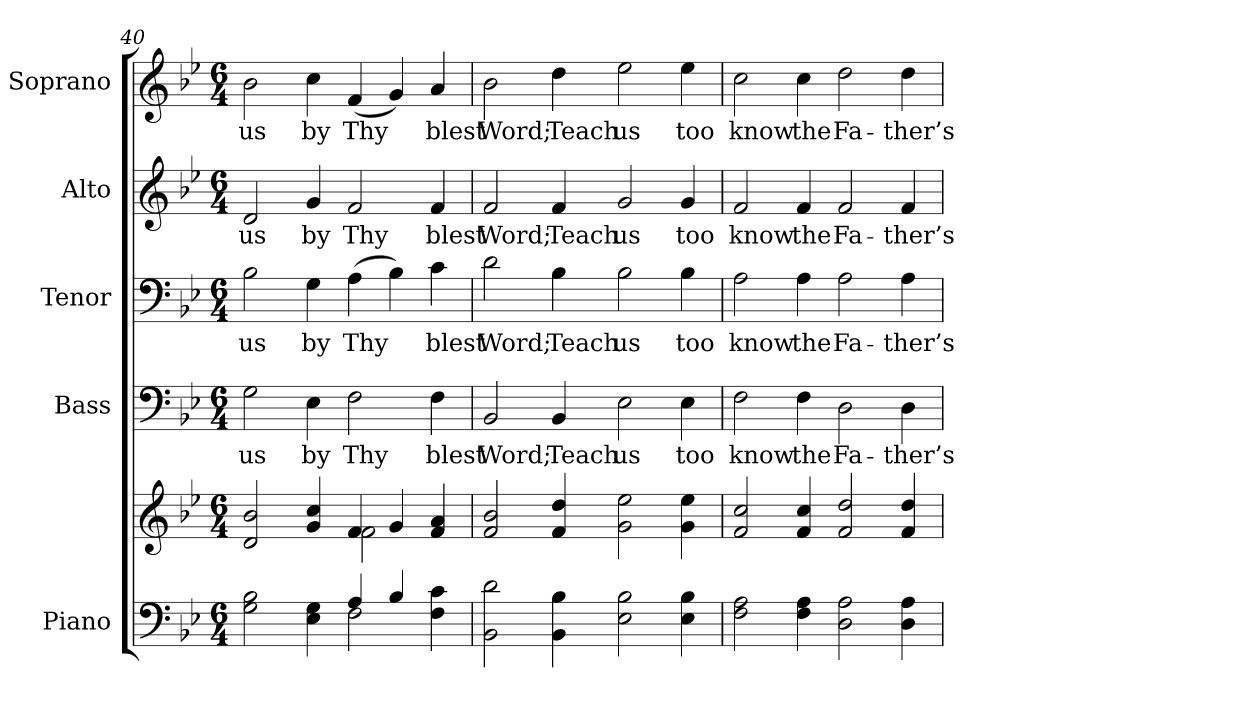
**kern	**kern	**kern	**text	**kern	**text	**kern	**text	**kern	**text
*part5	*part5	*part4	*part4	*part3	*part3	*part2	*part2	*part1	*part1
*staff6	*staff5	*staff4	*staff4	*staff3	*staff3	*staff2	*staff2	*staff1	*staff1
*I"Piano	*	*I"Bass	*	*I"Tenor	*	*I"Alto	*	*I"Soprano	*
*I'Pno.	*	*I'B.	*	*I'T.	*	*I'A.	*	*I'S.	*
!!LO:PB:g=z
*clefF4	*clefG2	*clefF4	*	*clefF4	*	*clefG2	*	*clefG2	*
*k[b-e-]	*k[b-e-]	*k[b-e-]	*	*k[b-e-]	*	*k[b-e-]	*	*k[b-e-]	*
*B-:	*B-:	*B-:	*	*B-:	*	*B-:	*	*B-:	*
*M6/4	*M6/4	*M6/4	*	*M6/4	*	*M6/4	*	*M6/4	*
=40	=40	=40	=40	=40	=40	=40	=40	=40	=40
*^	*^	*	*	*	*	*	*	*	*
!	!	!	!	!	!LO:LY:b:color=#000000	!	!	!	!	!	!
!	!	!	!	!	!	!	!LO:LY:b:color=#000000	!	!	!	!
!	!	!	!	!	!	!	!	!	!LO:LY:b:color=#000000	!	!
!	!	!	!	!	!	!	!	!	!	!	!LO:LY:b:color=#000000
2Gi\ 2B-i	2.ryy	2di/ 2b-i	2.ryy	2Gi\	us	2B-i\	us	2di/	us	2b-i\	us
!	!	!	!	!	!LO:LY:b:color=#000000	!	!	!	!	!	!
!	!	!	!	!	!	!	!LO:LY:b:color=#000000	!	!	!	!
!	!	!	!	!	!	!	!	!	!LO:LY:b:color=#000000	!	!
!	!	!	!	!	!	!	!	!	!	!	!LO:LY:b:color=#000000
4E-i\ 4Gi	.	4gi/ 4cci	.	4E-i\	by	4Gi\	by	4gi/	by	4cci\	by
!	!	!	!	!	!LO:LY:b:color=#000000	!	!	!	!	!	!
!	!	!	!	!	!	!	!LO:LY:b:color=#000000	!	!	!	!
!	!	!	!	!	!	!	!	!	!LO:LY:b:color=#000000	!	!
!	!	!	!	!	!	!	!	!	!	!	!LO:LY:b:color=#000000
4Ai/	2Fi\	4fi/	2fi\	2Fi\	Thy	(4Ai\	Thy	2fi/	Thy	(4fi/	Thy
4B-i/	.	4gi/	.	.	.	4B-i\)	.	.	.	4gi/)	.
!	!	!	!	!	!LO:LY:b:color=#000000	!	!	!	!	!	!
!	!	!	!	!	!	!	!LO:LY:b:color=#000000	!	!	!	!
!	!	!	!	!	!	!	!	!	!LO:LY:b:color=#000000	!	!
!	!	!	!	!	!	!	!	!	!	!	!LO:LY:b:color=#000000
4Fi\ 4ci	4ryy	4fi/ 4ai	4ryy	4Fi\	blest	4ci\	blest	4fi/	blest	4ai/	blest
*v	*v	*	*	*	*	*	*	*	*	*	*
*	*v	*v	*	*	*	*	*	*	*	*
=41	=41	=41	=41	=41	=41	=41	=41	=41	=41
*^	*^	*	*	*	*	*	*	*	*
!	!	!	!	!	!LO:LY:b:color=#000000	!	!	!	!	!	!
*v	*v	*	*	*	*	*	*	*	*	*	*
*	*v	*v	*	*	*	*	*	*	*	*
*^	*^	*	*	*	*	*	*	*	*
!	!	!	!	!	!	!	!LO:LY:b:color=#000000	!	!	!	!
*v	*v	*	*	*	*	*	*	*	*	*	*
*	*v	*v	*	*	*	*	*	*	*	*
*^	*^	*	*	*	*	*	*	*	*
!	!	!	!	!	!	!	!	!	!LO:LY:b:color=#000000	!	!
*v	*v	*	*	*	*	*	*	*	*	*	*
*	*v	*v	*	*	*	*	*	*	*	*
*^	*^	*	*	*	*	*	*	*	*
!	!	!	!	!	!	!	!	!	!	!	!LO:LY:b:color=#000000
*v	*v	*	*	*	*	*	*	*	*	*	*
*	*v	*v	*	*	*	*	*	*	*	*
2BB-i\ 2di	2fi/ 2b-i	2BB-i/	Word;	2di\	Word;	2fi/	Word;	2b-i\	Word;
!	!	!	!LO:LY:b:color=#000000	!	!	!	!	!	!
!	!	!	!	!	!LO:LY:b:color=#000000	!	!	!	!
!	!	!	!	!	!	!	!LO:LY:b:color=#000000	!	!
!	!	!	!	!	!	!	!	!	!LO:LY:b:color=#000000
4BB-i\ 4B-i	4fi/ 4ddi	4BB-i/	Teach	4B-i\	Teach	4fi/	Teach	4ddi\	Teach
!	!	!	!LO:LY:b:color=#000000	!	!	!	!	!	!
!	!	!	!	!	!LO:LY:b:color=#000000	!	!	!	!
!	!	!	!	!	!	!	!LO:LY:b:color=#000000	!	!
!	!	!	!	!	!	!	!	!	!LO:LY:b:color=#000000
2E-i\ 2B-i	2gi\ 2ee-i	2E-i\	us	2B-i\	us	2gi/	us	2ee-i\	us
!	!	!	!LO:LY:b:color=#000000	!	!	!	!	!	!
!	!	!	!	!	!LO:LY:b:color=#000000	!	!	!	!
!	!	!	!	!	!	!	!LO:LY:b:color=#000000	!	!
!	!	!	!	!	!	!	!	!	!LO:LY:b:color=#000000
4E-i\ 4B-i	4gi\ 4ee-i	4E-i\	too	4B-i\	too	4gi/	too	4ee-i\	too
!!LO:PB:g=z
=42	=42	=42	=42	=42	=42	=42	=42	=42	=42
!	!	!	!LO:LY:b:color=#000000	!	!	!	!	!	!
!	!	!	!	!	!LO:LY:b:color=#000000	!	!	!	!
!	!	!	!	!	!	!	!LO:LY:b:color=#000000	!	!
!	!	!	!	!	!	!	!	!	!LO:LY:b:color=#000000
2Fi\ 2Ai	2fi/ 2cci	2Fi\	know	2Ai\	know	2fi/	know	2cci\	know
!	!	!	!LO:LY:b:color=#000000	!	!	!	!	!	!
!	!	!	!	!	!LO:LY:b:color=#000000	!	!	!	!
!	!	!	!	!	!	!	!LO:LY:b:color=#000000	!	!
!	!	!	!	!	!	!	!	!	!LO:LY:b:color=#000000
4Fi\ 4Ai	4fi/ 4cci	4Fi\	the	4Ai\	the	4fi/	the	4cci\	the
!	!	!	!LO:LY:b:color=#000000	!	!	!	!	!	!
!	!	!	!	!	!LO:LY:b:color=#000000	!	!	!	!
!	!	!	!	!	!	!	!LO:LY:b:color=#000000	!	!
!	!	!	!	!	!	!	!	!	!LO:LY:b:color=#000000
2Di\ 2Ai	2fi/ 2ddi	2Di\	Fa-	2Ai\	Fa-	2fi/	Fa-	2ddi\	Fa-
!	!	!	!LO:LY:b:color=#000000	!	!	!	!	!	!
!	!	!	!	!	!LO:LY:b:color=#000000	!	!	!	!
!	!	!	!	!	!	!	!LO:LY:b:color=#000000	!	!
!	!	!	!	!	!	!	!	!	!LO:LY:b:color=#000000
4Di\ 4Ai	4fi/ 4ddi	4Di\	-ther’s	4Ai\	-ther’s	4fi/	-ther’s	4ddi\	-ther’s
=	=	=	=	=	=	=	=	=	=
*-	*-	*-	*-	*-	*-	*-	*-	*-	*-
